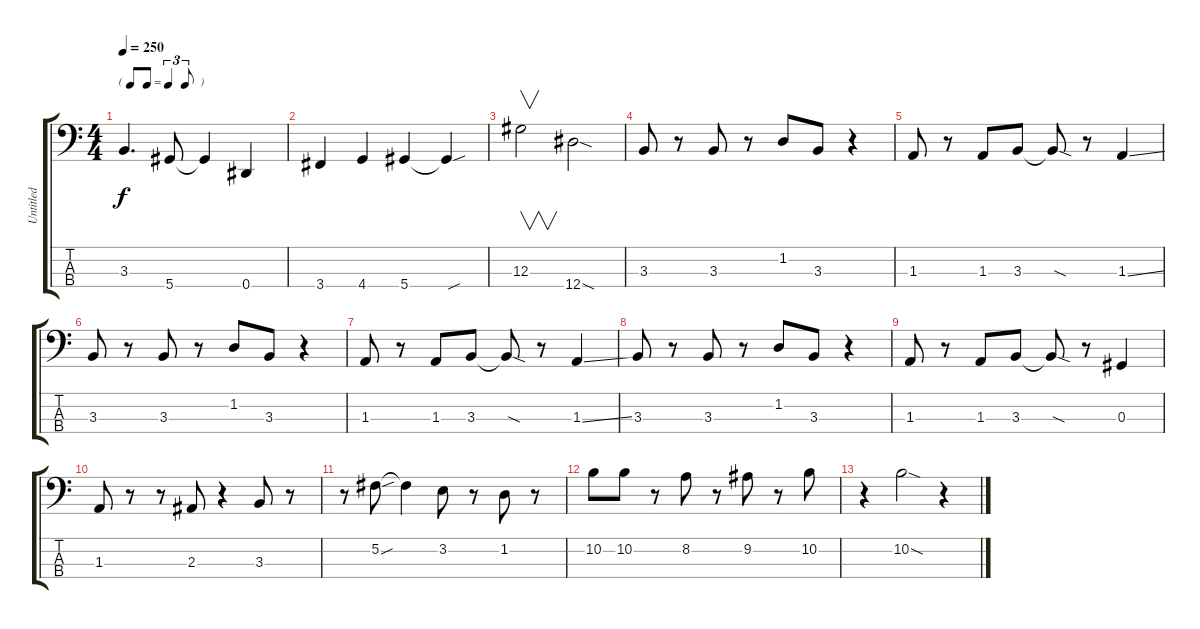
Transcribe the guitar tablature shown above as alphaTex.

\track ("Untitled" "Untitled") {instrument electricbassfinger}
\staff {score tabs}
\tuning (Gb2 Db2 Ab1 Eb1) {hide}
\ts (4 4)
\tf triplet8th
\tempo 250
\clef f4
\ks c
3.3.4{d dy f} 5.4.8 5.4{t}.4 0.4.4 |
3.4.4 4.4.4 5.4.4 5.4{sou t}.4 |
12.3.2{v} 12.4{sod}.2 |
3.3.8 r.8 3.3.8 r.8 1.2.8 3.3.8 r.4 |
1.3.8 r.8 1.3.8 3.3.8 3.3{sod t}.8 r.8 1.3{ss}.4 |
3.3.8 r.8 3.3.8 r.8 1.2.8 3.3.8 r.4 |
1.3.8 r.8 1.3.8 3.3.8 3.3{sod t}.8 r.8 1.3{ss}.4 |
3.3.8 r.8 3.3.8 r.8 1.2.8 3.3.8 r.4 |
1.3.8 r.8 1.3.8 3.3.8 3.3{sod t}.8 r.8 0.3.4 |
1.3.8 r.8 r.8 2.3.8 r.4 3.3.8 r.8 |
r.8 5.2{sou}.8 5.2{t}.4 3.2.8 r.8 1.2.8 r.8 |
10.2.8 10.2.8 r.8 8.2.8 r.8 9.2.8 r.8 10.2.8 |
r.4 10.2{sod}.2 r.4
